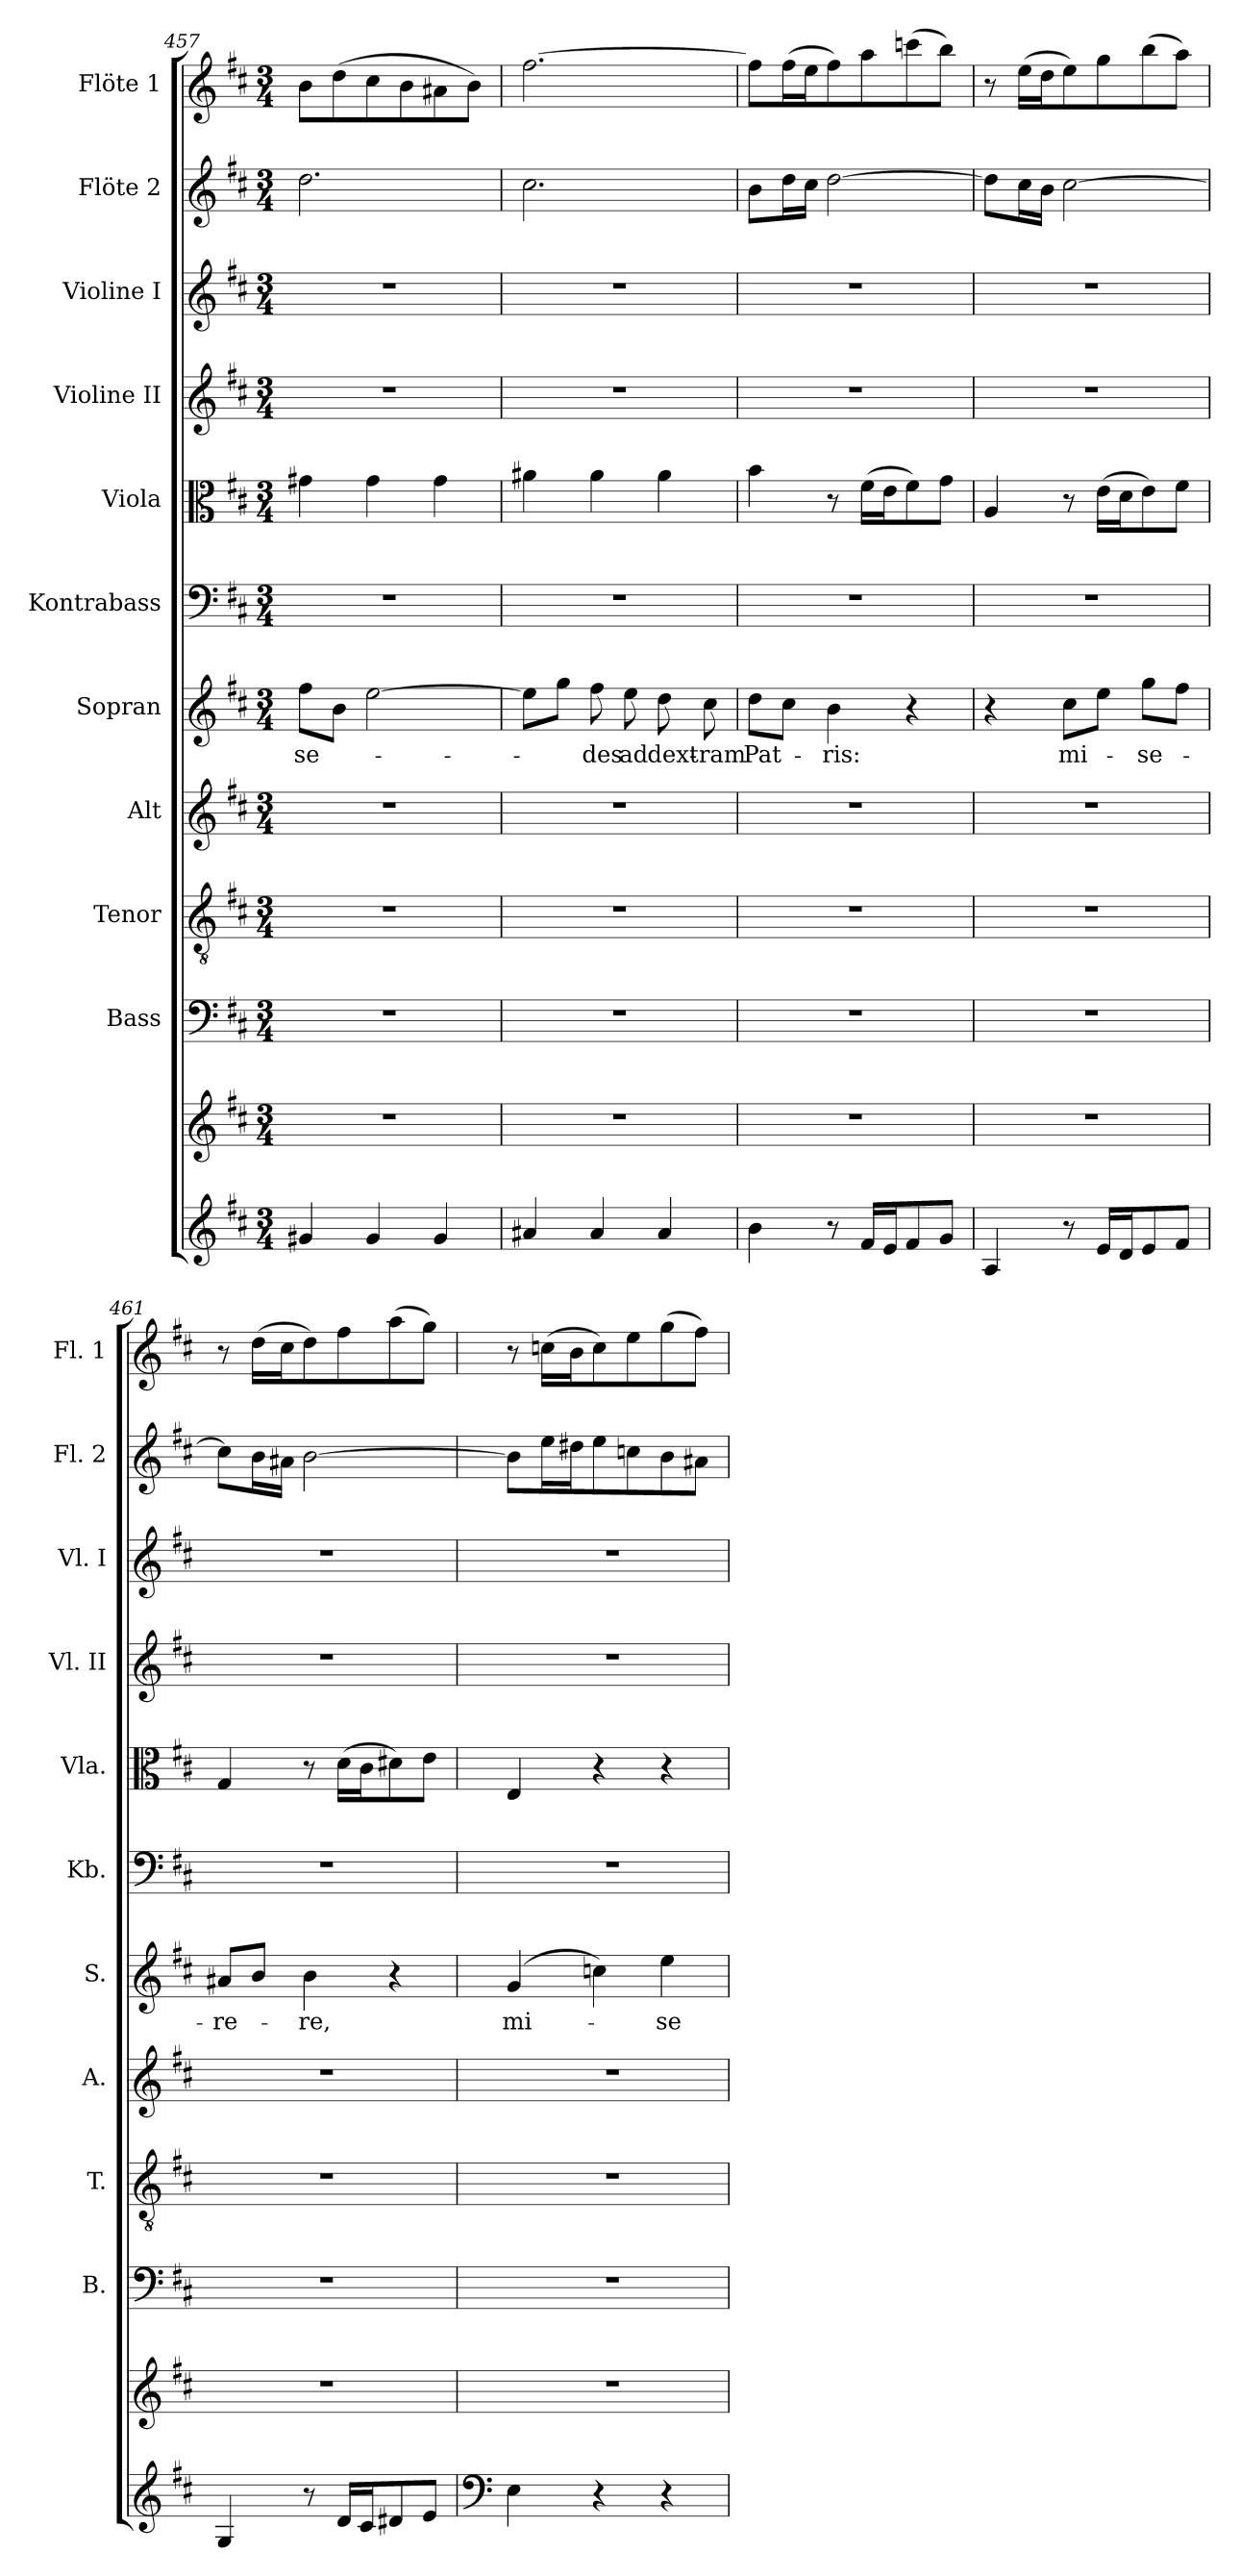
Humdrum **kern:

**kern	**kern	**kern	**kern	**kern	**kern	**text	**kern	**kern	**kern	**kern	**kern	**kern
*part11	*part11	*part10	*part9	*part8	*part7	*part7	*part6	*part5	*part4	*part3	*part2	*part1
*staff12	*staff11	*staff10	*staff9	*staff8	*staff7	*staff7	*staff6	*staff5	*staff4	*staff3	*staff2	*staff1
*	*	*I"Bass	*I"Tenor	*I"Alt	*I"Sopran	*	*I"Kontrabass	*I"Viola	*I"Violine II	*I"Violine I	*I"Flöte 2	*I"Flöte 1
*	*	*I'B.	*I'T.	*I'A.	*I'S.	*	*I'Kb.	*I'Vla.	*I'Vl. II	*I'Vl. I	*I'Fl. 2	*I'Fl. 1
!!LO:PB:g=z
*clefG2	*clefG2	*clefF4	*clefGv2	*clefG2	*clefG2	*	*clefF4	*clefC3	*clefG2	*clefG2	*clefG2	*clefG2
*	*	*	*	*	*	*	*ITrd7c12	*	*	*	*	*
*k[f#c#]	*k[f#c#]	*k[f#c#]	*k[f#c#]	*k[f#c#]	*k[f#c#]	*	*k[f#c#]	*k[f#c#]	*k[f#c#]	*k[f#c#]	*k[f#c#]	*k[f#c#]
*D:	*D:	*D:	*D:	*D:	*D:	*	*D:	*D:	*D:	*D:	*D:	*D:
*M3/4	*M3/4	*M3/4	*M3/4	*M3/4	*M3/4	*	*M3/4	*M3/4	*M3/4	*M3/4	*M3/4	*M3/4
=457	=457	=457	=457	=457	=457	=457	=457	=457	=457	=457	=457	=457
!	!	!	!	!	!	!LO:LY:b	!	!	!	!	!	!
4g#X/	2.r	2.r	2.r	2.r	8ff#\L	se-	2.r	4g#X\	2.r	2.r	2.dd\	8b\L
.	.	.	.	.	8b\J	.	.	.	.	.	.	(>8dd\
4g#/	.	.	.	.	[2ee\	.	.	4g#\	.	.	.	8cc#\
.	.	.	.	.	.	.	.	.	.	.	.	8b\
4g#/	.	.	.	.	.	.	.	4g#\	.	.	.	8a#X\
.	.	.	.	.	.	.	.	.	.	.	.	8b\J)
=458	=458	=458	=458	=458	=458	=458	=458	=458	=458	=458	=458	=458
4a#X/	2.r	2.r	2.r	2.r	8ee\L]	.	2.r	4a#X\	2.r	2.r	2.cc#\	[2.ff#\
.	.	.	.	.	8gg\J	.	.	.	.	.	.	.
!	!	!	!	!	!	!LO:LY:b	!	!	!	!	!	!
4a#/	.	.	.	.	8ff#\	-des	.	4a#\	.	.	.	.
!	!	!	!	!	!	!LO:LY:b	!	!	!	!	!	!
.	.	.	.	.	8ee\	ad	.	.	.	.	.	.
!	!	!	!	!	!	!LO:LY:b	!	!	!	!	!	!
4a#/	.	.	.	.	8dd\	dext-	.	4a#\	.	.	.	.
!	!	!	!	!	!	!LO:LY:b	!	!	!	!	!	!
.	.	.	.	.	8cc#\	-ram	.	.	.	.	.	.
=459	=459	=459	=459	=459	=459	=459	=459	=459	=459	=459	=459	=459
!	!	!	!	!	!	!LO:LY:b	!	!	!	!	!	!
4b\	2.r	2.r	2.r	2.r	8dd\L	Pat-	2.r	4b\	2.r	2.r	8b\L	8ff#\L]
.	.	.	.	.	8cc#\J	.	.	.	.	.	16dd\L	(>16ff#\L
.	.	.	.	.	.	.	.	.	.	.	16cc#\JJ	16ee\J
!	!	!	!	!	!	!LO:LY:b	!	!	!	!	!	!
8r	.	.	.	.	4b\	-ris:	.	8r	.	.	[2dd\	8ff#\)
16f#/LL	.	.	.	.	.	.	.	(>16f#\LL	.	.	.	8aa\
16e/J	.	.	.	.	.	.	.	16e\J	.	.	.	.
8f#/	.	.	.	.	4r	.	.	8f#\)	.	.	.	(>8cccn\
8g/J	.	.	.	.	.	.	.	8g\J	.	.	.	8bb\J)
=460	=460	=460	=460	=460	=460	=460	=460	=460	=460	=460	=460	=460
4A/	2.r	2.r	2.r	2.r	4r	.	2.r	4A/	2.r	2.r	8dd\L]	8r
.	.	.	.	.	.	.	.	.	.	.	16cc#\L	(>16ee\LL
.	.	.	.	.	.	.	.	.	.	.	16b\JJ	16dd\J
!	!	!	!	!	!	!LO:LY:b	!	!	!	!	!	!
8r	.	.	.	.	8cc#\L	mi-	.	8r	.	.	[2cc#\	8ee\)
16e/LL	.	.	.	.	8ee\J	.	.	(>16e\LL	.	.	.	8gg\
16d/J	.	.	.	.	.	.	.	16d\J	.	.	.	.
!	!	!	!	!	!	!LO:LY:b	!	!	!	!	!	!
8e/	.	.	.	.	8gg\L	-se-	.	8e\)	.	.	.	(>8bb\
8f#/J	.	.	.	.	8ff#\J	.	.	8f#\J	.	.	.	8aa\J)
=461	=461	=461	=461	=461	=461	=461	=461	=461	=461	=461	=461	=461
!	!	!	!	!	!	!LO:LY:b	!	!	!	!	!	!
4G/	2.r	2.r	2.r	2.r	8a#X/L	-re-	2.r	4G/	2.r	2.r	8cc#\L]	8r
.	.	.	.	.	8b/J	.	.	.	.	.	16b\L	(>16dd\LL
.	.	.	.	.	.	.	.	.	.	.	16a#X\JJ	16cc#\J
!	!	!	!	!	!	!LO:LY:b	!	!	!	!	!	!
8r	.	.	.	.	4b\	-re,	.	8r	.	.	[2b\	8dd\)
16d/LL	.	.	.	.	.	.	.	(>16d\LL	.	.	.	8ff#\
16c#/J	.	.	.	.	.	.	.	16c#\J	.	.	.	.
8d#X/	.	.	.	.	4r	.	.	8d#X\)	.	.	.	(>8aa\
8e/J	.	.	.	.	.	.	.	8e\J	.	.	.	8gg\J)
!!LO:PB:g=z
=462	=462	=462	=462	=462	=462	=462	=462	=462	=462	=462	=462	=462
*clefF4	*	*	*	*	*	*	*	*	*	*	*	*
!	!	!	!	!	!	!LO:LY:b	!	!	!	!	!	!
4E\	2.r	2.r	2.r	2.r	(4g/	mi-	2.r	4E/	2.r	2.r	8b\L]	8r
.	.	.	.	.	.	.	.	.	.	.	16ee\L	(>16ccn\LL
.	.	.	.	.	.	.	.	.	.	.	16dd#X\J	16b\J
4r	.	.	.	.	4ccn\)	.	.	4r	.	.	8ee\	8cc\)
.	.	.	.	.	.	.	.	.	.	.	8ccn\	8ee\
!	!	!	!	!	!	!LO:LY:b	!	!	!	!	!	!
4r	.	.	.	.	4ee\	-se-	.	4r	.	.	8b\	(>8gg\
.	.	.	.	.	.	.	.	.	.	.	8a#X\J	8ff#\J)
=	=	=	=	=	=	=	=	=	=	=	=	=
*-	*-	*-	*-	*-	*-	*-	*-	*-	*-	*-	*-	*-
